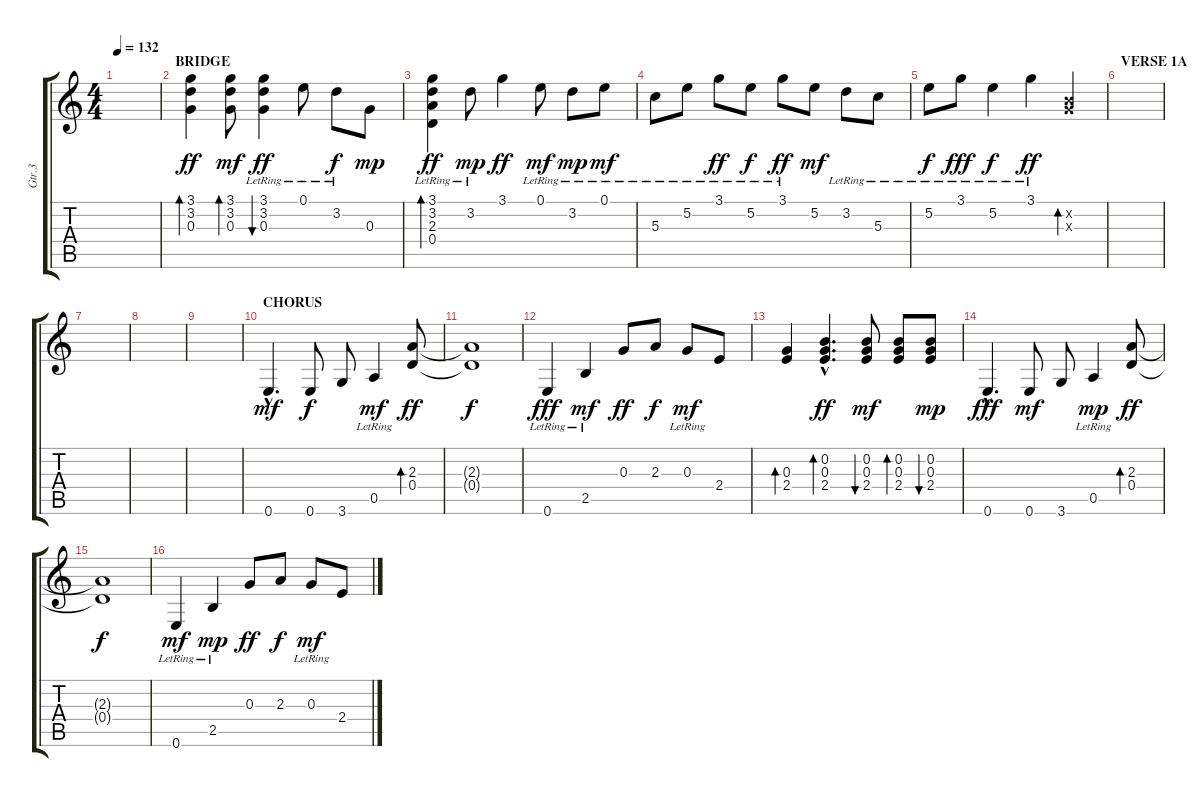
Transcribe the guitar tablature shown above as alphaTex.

\track ("Gtr.3" "Gtr.3") {instrument electricguitarclean}
\staff {score tabs}
\tuning (E4 B3 G3 D3 A2 E2) {hide}
\ts (4 4)
\tempo 132
\clef g2
\ks c
|
\section ("" "BRIDGE")
(3.1 3.2 0.3).4{bd 240 dy ff} (3.1 3.2 0.3).8{bd 60 dy mf} (3.1 3.2 0.3{lr}).4{bu 60 dy ff} 0.1{lr}.8 3.2{lr}.8{dy f} 0.3.8{dy mp} |
(3.1 3.2 2.3{lr} 0.4{lr}).4{bd 60 dy ff} 3.2{lr}.8{dy mp} 3.1.4{dy ff} 0.1{lr}.8{dy mf} 3.2{lr}.8{dy mp} 0.1{lr}.8{dy mf} |
5.3{lr}.8 5.2{lr}.8 3.1{lr}.8{dy ff} 5.2{lr}.8{dy f} 3.1{lr}.8{dy ff} 5.2.8{dy mf} 3.2{lr}.8 5.3{lr}.8 |
5.2{lr}.8{dy f} 3.1{lr}.8{dy fff} 5.2{lr}.4{dy f} 3.1{lr}.4{dy ff} (0.2{x} 0.3{x}).4{bd 60} |
\section ("" "VERSE 1A")
|
|
|
|
\section ("" "CHORUS")
0.6{hac}.4{d dy mf} 0.6.8{dy f} 3.6.8 0.5{lr}.4{dy mf} (2.3 0.4).8{bd 60 dy ff} |
(2.3{t} 0.4{t}).1{dy f} |
0.6{lr}.4{dy fff} 2.5{lr}.4{dy mf} 0.3.8{dy ff} 2.3.8{dy f} 0.3{lr}.8{dy mf} 2.4.8 |
(0.3 2.4).4{bd 120} (0.2{hac} 0.3{hac} 2.4{hac}).4{d bd 60 dy ff} (0.2 0.3 2.4).8{bu 30 dy mf} (0.2 0.3 2.4).8{bd 30} (0.2 0.3 2.4).8{bu 30 dy mp} |
0.6{hac}.4{d dy fff} 0.6.8{dy mf} 3.6.8 0.5{lr}.4{dy mp} (2.3 0.4).8{bd 60 dy ff} |
(2.3{t} 0.4{t}).1{dy f} |
0.6{lr}.4{dy mf} 2.5{lr}.4{dy mp} 0.3.8{dy ff} 2.3.8{dy f} 0.3{lr}.8{dy mf} 2.4.8
